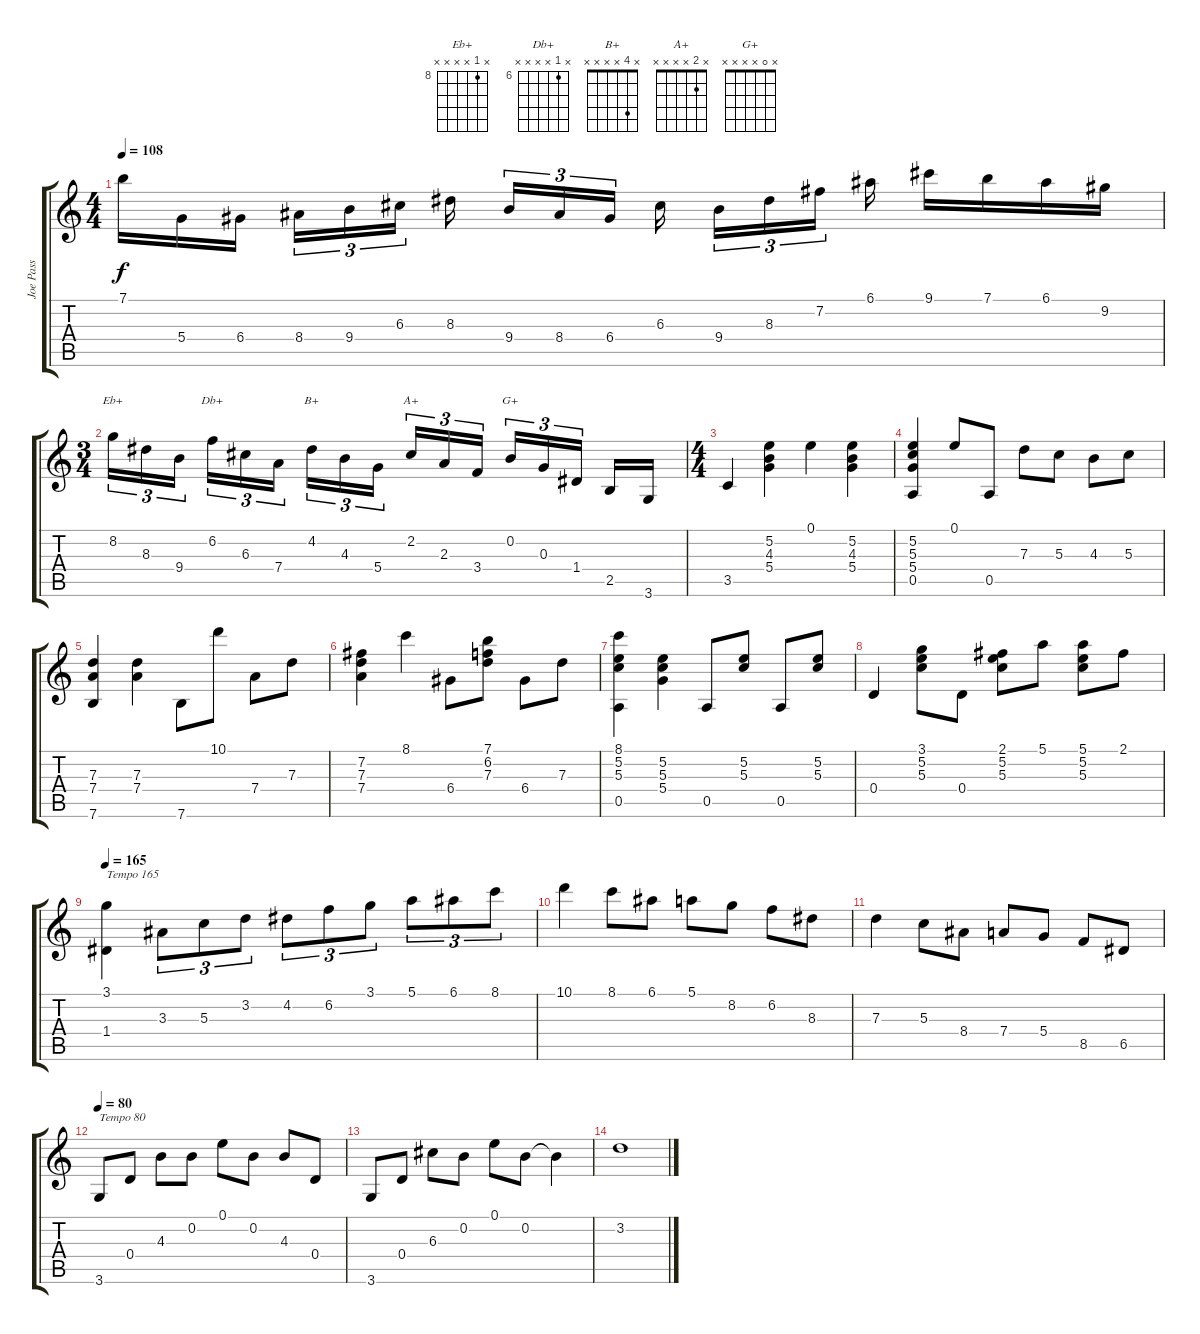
\track ("Joe Pass" "Joe Pass") {instrument electricguitarjazz}
\staff {score tabs}
\tuning (E4 B3 G3 D3 A2 E2) {hide}
\chord ("Eb+" x 8 x x x x) {firstfret 8}
\chord ("Db+" x 6 x x x x) {firstfret 6}
\chord ("B+" x 4 x x x x)
\chord ("A+" x 2 x x x x)
\chord ("G+" x 0 x x x x)
\ts (4 4)
\tempo 108
\clef g2
\ks c
7.1.16{dy f} 5.4.16 6.4.16 8.4.16{tu (3 2)} 9.4.16{tu (3 2)} 6.3.16{tu (3 2)} 8.3.16 9.4.16{tu (3 2)} 8.4.16{tu (3 2)} 6.4.16{tu (3 2)} 6.3.16 9.4.16{tu (3 2)} 8.3.16{tu (3 2)} 7.2.16{tu (3 2)} 6.1.16 9.1.16 7.1.16 6.1.16 9.2.16 |
\ts (3 4)
8.2.16{tu (3 2) ch "Eb+"} 8.3.16{tu (3 2)} 9.4.16{tu (3 2)} 6.2.16{tu (3 2) ch "Db+"} 6.3.16{tu (3 2)} 7.4.16{tu (3 2)} 4.2.16{tu (3 2) ch "B+"} 4.3.16{tu (3 2)} 5.4.16{tu (3 2)} 2.2.16{tu (3 2) ch "A+"} 2.3.16{tu (3 2)} 3.4.16{tu (3 2)} 0.2.16{tu (3 2) ch "G+"} 0.3.16{tu (3 2)} 1.4.16{tu (3 2)} 2.5.16 3.6.16 |
\ts (4 4)
3.5.4 (5.2 4.3 5.4).4 0.1.4 (5.2 4.3 5.4).4 |
(5.2 5.3 5.4 0.5).4 0.1.8 0.5.8 7.3.8 5.3.8 4.3.8 5.3.8 |
(7.3 7.4 7.6).4 (7.3 7.4).4 7.6.8 10.1.8 7.4.8 7.3.8 |
(7.2 7.3 7.4).4 8.1.4 6.4.8 (7.1 6.2 7.3).8 6.4.8 7.3.8 |
(8.1 5.2 5.3 0.5).4 (5.2 5.3 5.4).4 0.5.8 (5.2 5.3).8 0.5.8 (5.2 5.3).8 |
0.4.4 (3.1 5.2 5.3).8 0.4.8 (2.1 5.2 5.3).8 5.1.8 (5.1 5.2 5.3).8 2.1.8 |
\tempo 165
(3.1 1.4).4{txt "Tempo 165"} 3.3.8{tu (3 2)} 5.3.8{tu (3 2)} 3.2.8{tu (3 2)} 4.2.8{tu (3 2)} 6.2.8{tu (3 2)} 3.1.8{tu (3 2)} 5.1.8{tu (3 2)} 6.1.8{tu (3 2)} 8.1.8{tu (3 2)} |
10.1.4 8.1.8 6.1.8 5.1.8 8.2.8 6.2.8 8.3.8 |
7.3.4 5.3.8 8.4.8 7.4.8 5.4.8 8.5.8 6.5.8 |
\tempo 80
3.6.8{txt "Tempo 80"} 0.4.8 4.3.8 0.2.8 0.1.8 0.2.8 4.3.8 0.4.8 |
3.6.8 0.4.8 6.3.8 0.2.8 0.1.8 0.2.8 0.2{t}.4 |
3.2.1
